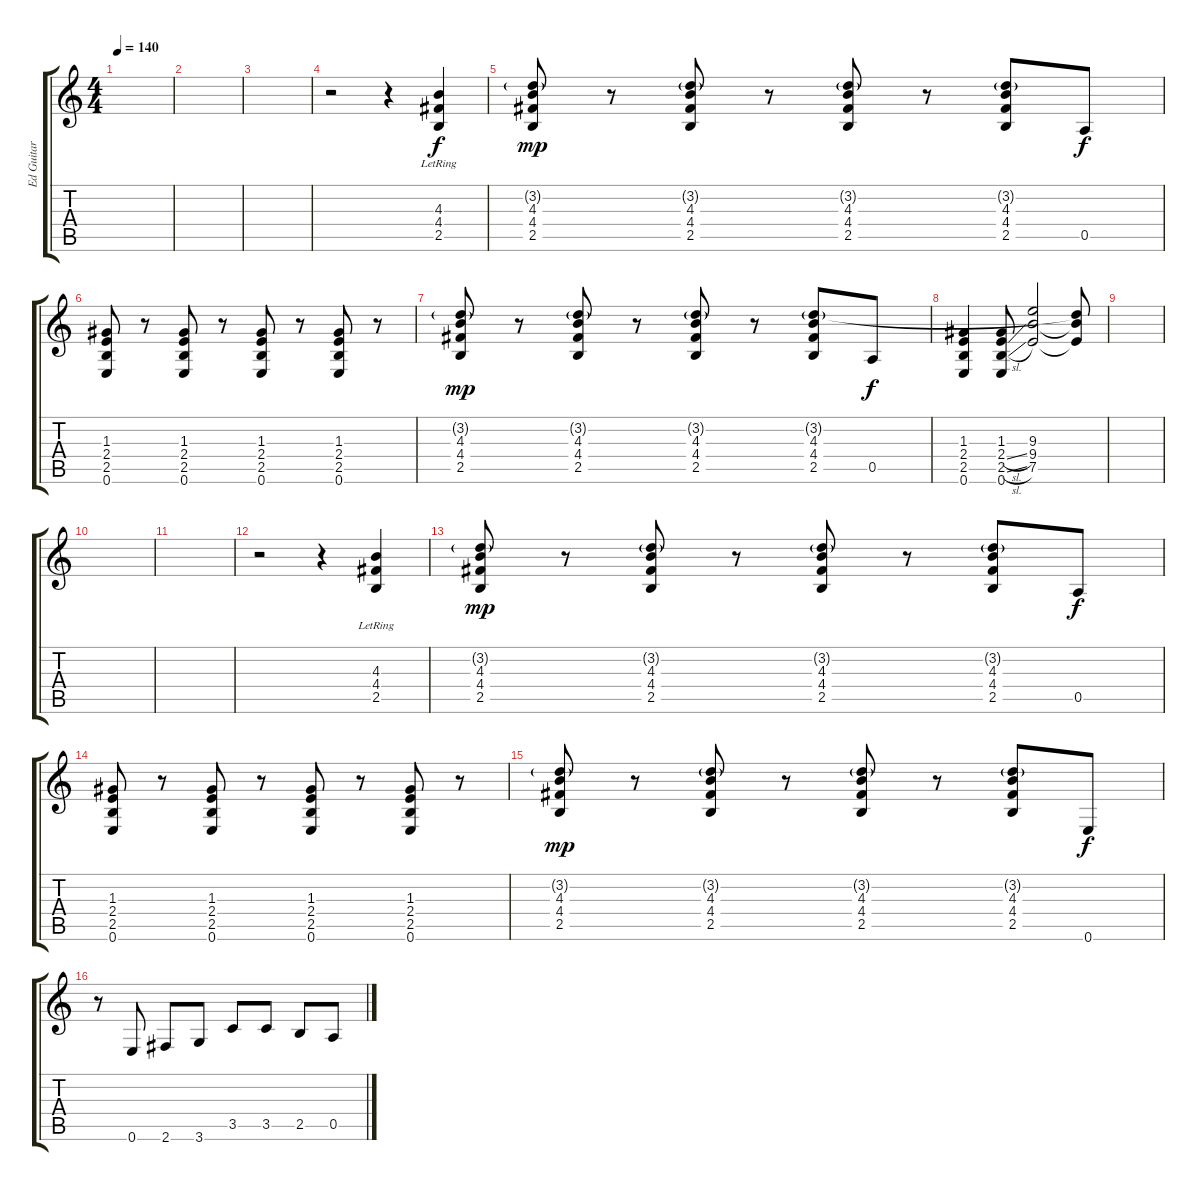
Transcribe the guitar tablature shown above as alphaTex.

\track ("Ed Guitar" "Ed Guitar") {instrument overdrivenguitar}
\staff {score tabs}
\tuning (E4 B3 G3 D3 A2 E2) {hide}
\ts (4 4)
\tempo 140
\clef g2
\ks c
|
|
|
r.2 r.4 (4.3{lr} 4.4{lr} 2.5{lr}).4{instrument guitarfretnoise} |
(3.2{g} 4.3 4.4 2.5).8{dy mp instrument overdrivenguitar} r.8 (3.2{g} 4.3 4.4 2.5).8 r.8 (3.2{g} 4.3 4.4 2.5).8 r.8 (3.2{g} 4.3 4.4 2.5).8 0.5.8{dy f} |
(1.3 2.4 2.5 0.6).8 r.8 (1.3 2.4 2.5 0.6).8 r.8 (1.3 2.4 2.5 0.6).8 r.8 (1.3 2.4 2.5 0.6).8 r.8 |
(3.2{g} 4.3 4.4 2.5).8{dy mp} r.8 (3.2{g} 4.3 4.4 2.5).8 r.8 (3.2{g} 4.3 4.4 2.5).8 r.8 (3.2{g} 4.3 4.4 2.5).8 0.5.8{dy f} |
(1.3 2.4 2.5 0.6).4 (1.3 2.4{sl} 2.5{sl} 0.6).8 (9.3 9.4 7.5).2 (3.2{t} 9.4{t} 7.5{t}).8 |
|
|
|
r.2 r.4 (4.3{lr} 4.4{lr} 2.5{lr}).4{instrument guitarfretnoise} |
(3.2{g} 4.3 4.4 2.5).8{dy mp instrument overdrivenguitar} r.8 (3.2{g} 4.3 4.4 2.5).8 r.8 (3.2{g} 4.3 4.4 2.5).8 r.8 (3.2{g} 4.3 4.4 2.5).8 0.5.8{dy f} |
(1.3 2.4 2.5 0.6).8 r.8 (1.3 2.4 2.5 0.6).8 r.8 (1.3 2.4 2.5 0.6).8 r.8 (1.3 2.4 2.5 0.6).8 r.8 |
(3.2{g} 4.3 4.4 2.5).8{dy mp} r.8 (3.2{g} 4.3 4.4 2.5).8 r.8 (3.2{g} 4.3 4.4 2.5).8 r.8 (3.2{g} 4.3 4.4 2.5).8 0.6.8{dy f} |
r.8 0.6.8 2.6.8 3.6.8 3.5.8 3.5.8 2.5.8 0.5.8
